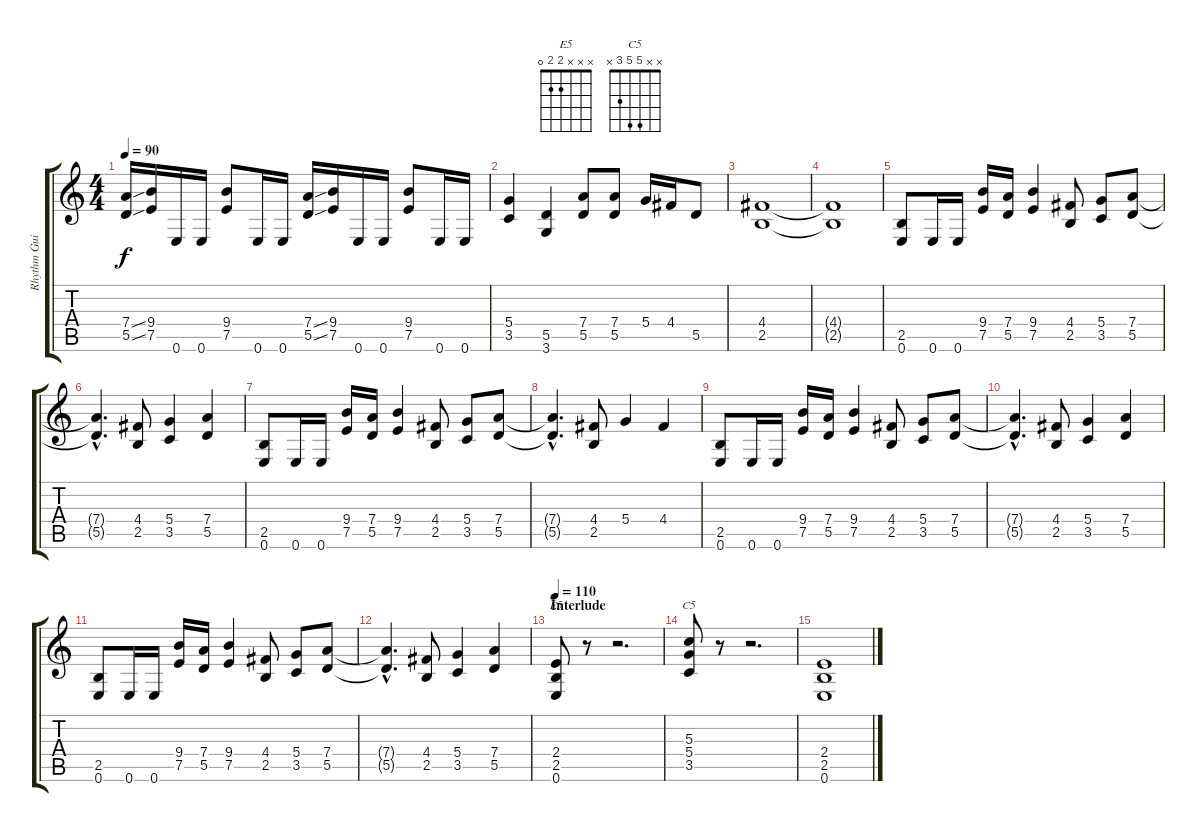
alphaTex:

\track ("Rhythm Guitar" "Rhythm Gui") {instrument distortionguitar}
\staff {score tabs}
\tuning (E4 B3 G3 D3 A2 E2) {hide}
\chord ("E5" x x x 2 2 0)
\chord ("C5" x x 5 5 3 x)
\ts (4 4)
\tempo 90
\clef g2
\ks c
(7.4{ss} 5.5{ss}).16{dy f} (9.4 7.5).16 0.6.16 0.6.16 (9.4 7.5).8 0.6.16 0.6.16 (7.4{ss} 5.5{ss}).16 (9.4 7.5).16 0.6.16 0.6.16 (9.4 7.5).8 0.6.16 0.6.16 |
(5.4 3.5).4 (5.5 3.6).4 (7.4 5.5).8 (7.4 5.5).8 5.4.16 4.4.16 5.5.8 |
(4.4 2.5).1 |
(4.4{t} 2.5{t}).1 |
(2.5 0.6).8 0.6.16 0.6.16 (9.4 7.5).16 (7.4 5.5).16 (9.4 7.5).4 (4.4 2.5).8 (5.4 3.5).8 (7.4 5.5).8 |
(7.4{hac t} 5.5{hac t}).4{d} (4.4 2.5).8 (5.4 3.5).4 (7.4 5.5).4 |
(2.5 0.6).8 0.6.16 0.6.16 (9.4 7.5).16 (7.4 5.5).16 (9.4 7.5).4 (4.4 2.5).8 (5.4 3.5).8 (7.4 5.5).8 |
(7.4{hac t} 5.5{hac t}).4{d} (4.4 2.5).8 5.4.4 4.4.4 |
(2.5 0.6).8 0.6.16 0.6.16 (9.4 7.5).16 (7.4 5.5).16 (9.4 7.5).4 (4.4 2.5).8 (5.4 3.5).8 (7.4 5.5).8 |
(7.4{hac t} 5.5{hac t}).4{d} (4.4 2.5).8 (5.4 3.5).4 (7.4 5.5).4 |
(2.5 0.6).8 0.6.16 0.6.16 (9.4 7.5).16 (7.4 5.5).16 (9.4 7.5).4 (4.4 2.5).8 (5.4 3.5).8 (7.4 5.5).8 |
(7.4{hac t} 5.5{hac t}).4{d} (4.4 2.5).8 (5.4 3.5).4 (7.4 5.5).4 |
\section ("" "Interlude")
\tempo 110
(2.4 2.5 0.6).8{ch "E5"} r.8 r.2{d} |
(5.3 5.4 3.5).8{ch "C5"} r.8 r.2{d} |
(2.4 2.5 0.6).1
